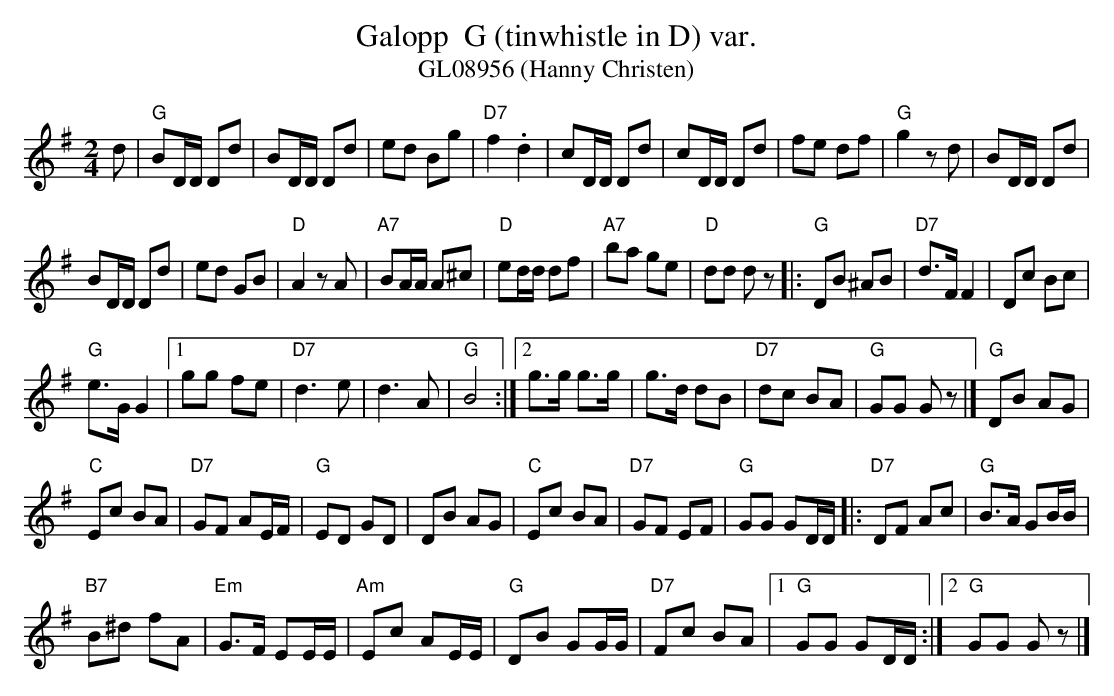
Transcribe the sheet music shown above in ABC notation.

X:1
T:Galopp  G (tinwhistle in D) var.
T:GL08956 (Hanny Christen)
M:2/4
L:1/16
K:G %%MIDI gchordon
d2 | "G"B2DD D2d2 | B2DD D2d2 | e2d2 B2g2 | "D7"f4.d4 | c2DD D2d2 | c2DD D2d2 | f2e2 d2f2 | "G"g4z2d2 | B2DD D2d2 |
B2DD D2d2 | e2d2 G2B2 | "D"A4z2A2 | "A7"B2AA A2^c2 | "D"e2dd d2f2 | "A7"b2a2 g2e2 | "D"d2d2 d2z2 |: [L:1/8] "G"DB ^AB | "D7"d>FF2 | Dc Bc |
"G"e>GG2 |1 gg fe | "D7"d3e | d3A | "G"B4 :|2 g>g g>g | g>d dB | "D7"dc BA | "G"GG Gz |] "G"DB AG |
"C"Ec BA | "D7"GF AE/2F/2 | "G"ED GD | DB AG | "C"Ec BA | "D7"GF EF | "G"GG GD/2D/2 |: "D7"DF Ac | "G"B>A GB/2B/2 |
"B7"B^d fA | "Em"G>F EE/2E/2 | "Am"Ec AE/2E/2 | "G"DB GG/2G/2 | "D7"Fc BA |1 "G"GG GD/2D/2 :|2 "G"GG Gz |]
